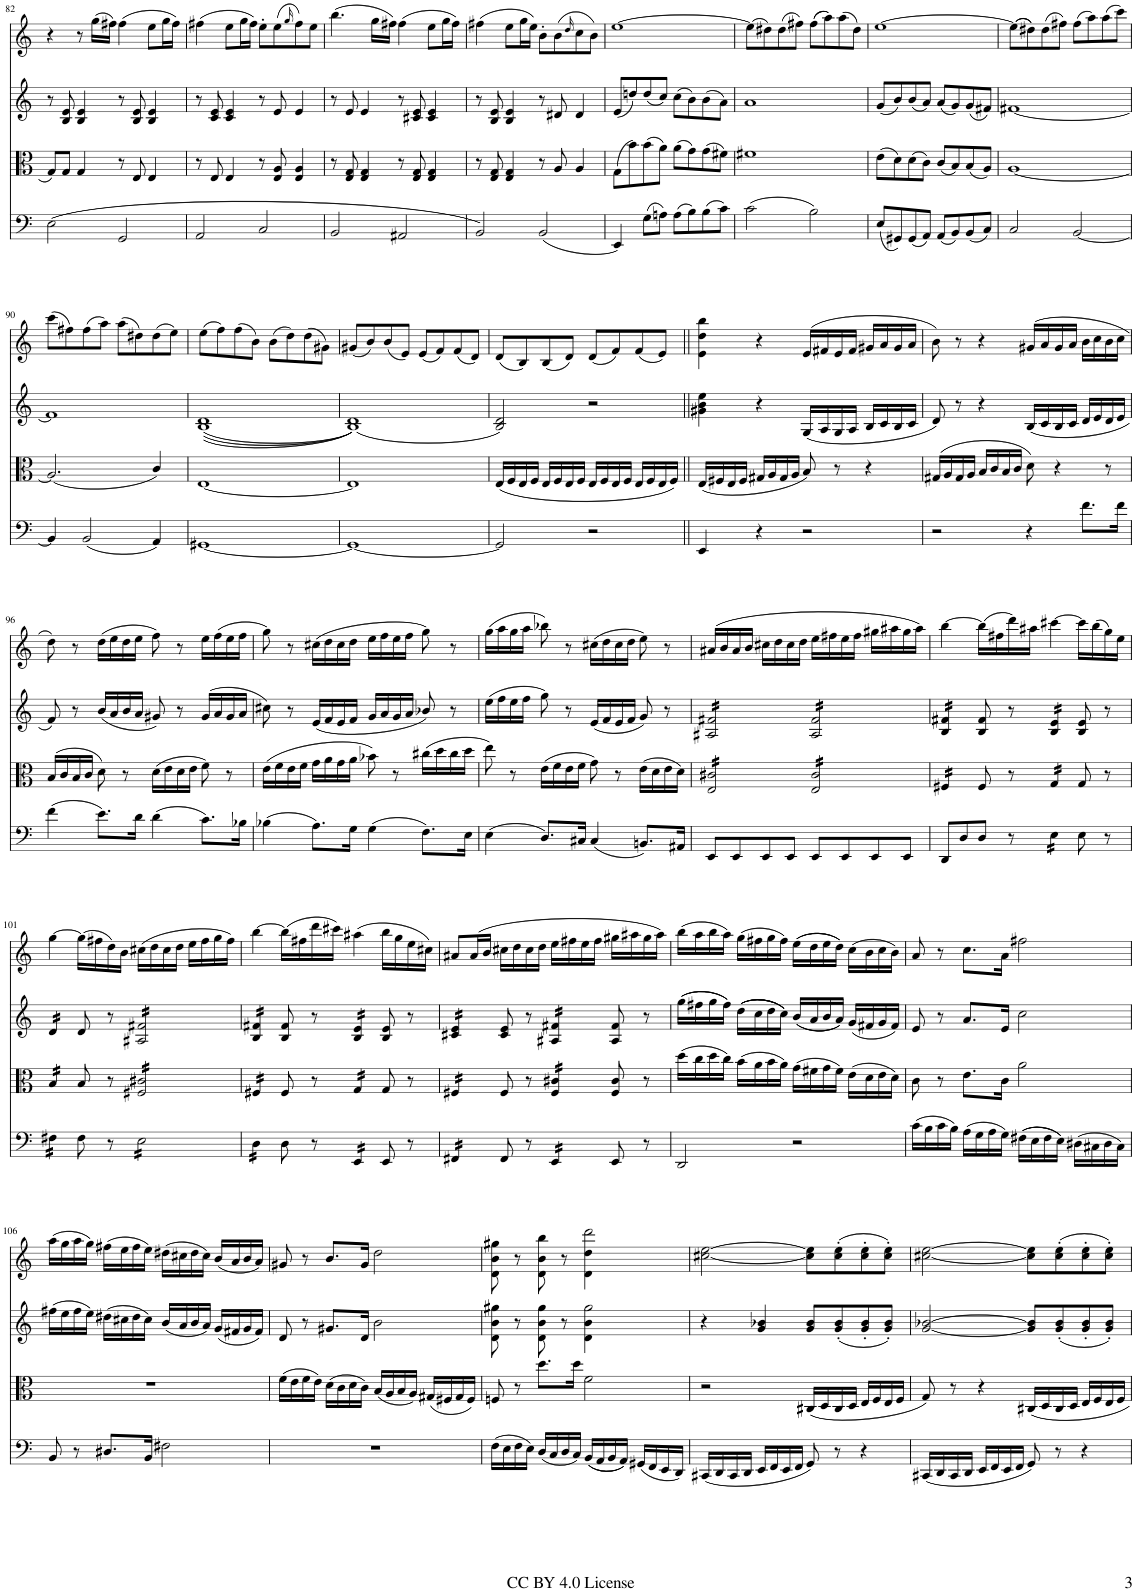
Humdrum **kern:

**kern	**kern	**kern	**kern
*part4	*part3	*part2	*part1
*staff4	*staff3	*staff2	*staff1
*I"Cello	*I"Viola	*I"Violin II	*I"Violin I
*	*I'Vla	*I'Vln	*I'Vln
!!LO:PB:g=z
*clefC4	*clefC3	*clefG2	*clefG2
*k[]	*k[]	*k[]	*k[]
*M4/4	*M4/4	*M4/4	*M4/4
*met(c)	*met(c)	*met(c)	*met(c)
=82	=82	=82	=82
(2E\	8G/L	8r	4r
.	8G/J	8B/ 8e/	.
.	4G/	4B/ 4e/	8r
.	.	.	(16gg\LL
.	.	.	16ff#X\JJ)
2GG/	8r	8r	(4ff#\
.	8E/	8B/ 8e/	.
.	4E/	4B/ 4e/	8ee\L
.	.	.	16gg\L
.	.	.	16ff#\JJ)
=83	=83	=83	=83
2AA/	8r	8r	(4ff#X\
.	8E/	8c/ 8e/	.
.	4E/	4c/ 4e/	8ee\L
.	.	.	16gg\L
.	.	.	16ff#\JJ)
2C/	8r	8r	8ee'\L
.	8E/ 8A/	8e/	(8ee\
.	.	.	16qgg/
.	4E/ 4A/	4e/	8ff#\)
.	.	.	8ee\J
=84	=84	=84	=84
2BB/	8r	8r	(4.bb\
.	8E/ 8G/	8e/	.
.	4E/ 4G/	4e/	.
.	.	.	16gg\LL
.	.	.	16ff#X\JJ)
2AA#X/	8r	8r	(4ff#\
.	8E/ 8G/	8c#X/ 8e/	.
.	4E/ 4G/	4c#/ 4e/	8ee\L
.	.	.	16gg\L
.	.	.	16ff#\JJ)
=85	=85	=85	=85
2BB/)	8r	8r	(4ff#X\
.	8E/ 8G/	8B/ 8e/	.
.	4E/ 4G/	4B/ 4e/	8ee\L
.	.	.	16gg\L
.	.	.	16ee\JJ)
(2BB/	8r	8r	8b'\L
.	8A/	8d#X/	(8b\
.	.	.	16qdd/
.	4A/	4d#/	8cc\
.	.	.	8b\J)
=86	=86	=86	=86
4EE/)	(8G\L	(8e/L	[1ee
.	8b\)	8ddn/)	.
(8G\L	(8b\	(8dd/	.
8An\J)	8a\J)	8cc/J)	.
(8A\L	(8a\L	(8cc\L	.
8B\)	8g\)	8b\)	.
(8B\	(8g\	(8b\	.
8c\J)	8f#X\J)	8a\J)	.
=87	=87	=87	=87
(2c\	1f#X	1a	(8ee\L]
.	.	.	8dd#X\)
.	.	.	(8dd#\
.	.	.	8ff#X\J)
2B\)	.	.	((8ff#\L
.	.	.	8aa\))
.	.	.	(8aa\
.	.	.	8dd#\J)
=88	=88	=88	=88
(8E/L	(8e\L	(8g/L	[1ee
8GG#X/)	8d\)	8b/)	.
(8GG#/	(8d\	(8b/	.
8AA/J)	8c\J)	8a/J)	.
(8AA/L	(8c/L	(8a/L	.
8BB/)	8B/)	8g/)	.
(8BB/	(8B/	(8g/	.
8C/J)	8A/J)	8f#X/J)	.
=89	=89	=89	=89
2C/	[1A	[1f#X	((8ee\L]
.	.	.	8dd#X\))
.	.	.	(8dd#\
.	.	.	8ff#X\J)
[2BB/	.	.	(8ff#\L
.	.	.	8aa\)
.	.	.	(8aa\
.	.	.	8ccc\J)
!!LO:LB:g=z
=90	=90	=90	=90
4BB/]	(2.A/]	1f#]	(8ccc\L
.	.	.	8ff#X\)
(2BB/	.	.	(8ff#\
.	.	.	8aa\J)
.	.	.	(8aa\L
.	.	.	8dd#X\)
4AA/)	4c/)	.	(8dd#\
.	.	.	8ee\J)
=91	=91	=91	=91
[1GG#X	[1E	(((1B 1d	(8ee\L
.	.	.	8ff\)
.	.	.	(8ff\
.	.	.	8b\J)
.	.	.	(8b\L
.	.	.	8dd\)
.	.	.	(8dd\
.	.	.	8g#X\J)
=92	=92	=92	=92
1GG#_	1E]	(1B 1d)))	(8g#X/L
.	.	.	8b/)
.	.	.	(8b/
.	.	.	8e/J)
.	.	.	(8e/L
.	.	.	8f/)
.	.	.	(8f/
.	.	.	8d/J)
=93	=93	=93	=93
2GG#/]	(16E/LL	2B/ 2d/)	(8d/L
.	16F/	.	.
.	16E/	.	8B/)
.	16F/JJ	.	.
.	16E/LL	.	(8B/
.	16F/	.	.
.	16E/	.	8d/J)
.	16F/JJ	.	.
2r	16E/LL	2r	(8d/L
.	16F/	.	.
.	16E/	.	8f/)
.	16F/JJ	.	.
.	16E/LL	.	(8f/
.	16F/	.	.
.	16E/	.	8e/J)
.	16F/JJ)	.	.
=94||	=94||	=94||	=94||
4EE/	(16E/LL	4g#X\ 4b\ 4ee\	4e\ 4dd\ 4bb\
.	16F#X/	.	.
.	16E/	.	.
.	16F#/JJ	.	.
4r	16G#X/LL	4r	4r
.	16A/	.	.
.	16G#/	.	.
.	16A/JJ	.	.
2r	8B/)	(16G/LL	(16e/LL
.	.	16A/	16f#X/
.	8r	16G/	16e/
.	.	16A/JJ	16f#/JJ
.	4r	16B/LL	16g#X/LL
.	.	16c/	16a/
.	.	16B/	16g#/
.	.	16c/JJ	16a/JJ
=95	=95	=95	=95
2r	(16G#X/LL	8d/)	8b\)
.	16A/	.	.
.	16G#/	8r	8r
.	16A/JJ	.	.
.	16B/LL	4r	4r
.	16c/	.	.
.	16B/	.	.
.	16c/JJ	.	.
4r	8d\)	(16B/LL	(16g#X/LL
.	.	16c/	16a/
.	4r	16B/	16g#/
.	.	16c/JJ	16a/JJ
8.f\L	.	16d/LL	16b\LL
.	.	16e/	16cc\
.	8r	16d/	16b\
16f\Jk	.	16e/JJ	16cc\JJ
!!LO:LB:g=z
=96	=96	=96	=96
(4f\	(16B/LL	8f/)	8dd\)
.	16c/	.	.
.	16B/	8r	8r
.	16c/JJ	.	.
8.e\L)	8d\)	(16b/LL	(16dd\LL
.	.	16a/	16ee\
.	8r	16b/	16dd\
16d\Jk	.	16a/JJ	16ee\JJ
(4d\	(16d\LL	8g#X/)	8ff\)
.	16e\	.	.
.	16d\	8r	8r
.	16e\JJ	.	.
8.c\L)	8f\)	(16g#/LL	16ee\LL
.	.	16a/	(16ff\
.	8r	16g#/	16ee\
16B-X\Jk	.	16a/JJ	16ff\JJ
=97	=97	=97	=97
(4B-X\	(16e\LL	8cc#X\)	8gg\)
.	16f\	.	.
.	16e\	8r	8r
.	16f\JJ	.	.
8.A\L)	16g\LL	(16e/LL	(16cc#X\LL
.	16a\	16f/	16dd\
.	16g\	16e/	16cc#\
16G\Jk	16a\JJ	16f/JJ	16dd\JJ
(4G\	8b-X\)	16g/LL	16ee\LL
.	.	16a/	16ff\
.	8r	16g/	16ee\
.	.	16a/JJ	16ff\JJ
8.F\L)	(16cc#X\LL	8b-X/)	8gg\)
.	16dd\	.	.
.	16cc#\	8r	8r
16E\Jk	16dd\JJ	.	.
=98	=98	=98	=98
(4E\	8ee\)	(16ee\LL	(16gg\LL
.	.	16ff\	16aa\
.	8r	16ee\	16gg\
.	.	16ff\JJ	16aa\JJ
8.D/L)	(16e\LL	8gg\)	8bb-X\)
.	16f\	.	.
.	16e\	8r	8r
16C#X/Jk	16f\JJ	.	.
(4C#/	8g\)	(16e/LL	(16cc#X\LL
.	.	16f/	16dd\
.	8r	16e/	16cc#\
.	.	16f/JJ	16dd\JJ
8.BBn/L)	(16e\LL	8g/)	8ee\)
.	16d\	.	.
.	16e\	8r	8r
16AA#X/Jk	16d\JJ)	.	.
=99	=99	=99	=99
*	*tremolo	*	*
*	*	*tremolo	*
8EE/L	16E/ 16c#X/LL	16A#X/ 16f#X/LL	(16a#X/LL
.	16E/ 16c#X/	16A#X/ 16f#X/	16b/
8EE/	16E/ 16c#X/	16A#X/ 16f#X/	16a#/
.	16E/ 16c#X/	16A#X/ 16f#X/	16b/JJ
8EE/	16E/ 16c#X/	16A#X/ 16f#X/	16cc#X\LL
.	16E/ 16c#X/	16A#X/ 16f#X/	16dd\
8EE/J	16E/ 16c#X/	16A#X/ 16f#X/	16cc#\
.	16E/ 16c#X/JJ	16A#X/ 16f#X/JJ	16dd\JJ
8EE/L	16E/ 16c#/LL	16A#/ 16f#/LL	16ee\LL
.	16E/ 16c#/	16A#/ 16f#/	16ff#X\
8EE/	16E/ 16c#/	16A#/ 16f#/	16ee\
.	16E/ 16c#/	16A#/ 16f#/	16ff#\JJ
8EE/	16E/ 16c#/	16A#/ 16f#/	16gg#X\LL
.	16E/ 16c#/	16A#/ 16f#/	16aa#X\
8EE/J	16E/ 16c#/	16A#/ 16f#/	16gg#\
.	16E/ 16c#/JJ	16A#/ 16f#/JJ	16aa#\JJ)
=100	=100	=100	=100
8DD/L	16F#X/LL	16B/ 16f#X/LL	[4bb\
.	16F#X/	16B/ 16f#X/	.
8D/	16F#X/	16B/ 16f#X/	.
.	16F#X/JJ	16B/ 16f#X/JJ	.
*	*	*Xtremolo	*
*	*Xtremolo	*	*
8D/J	8F#/	8B/ 8f#/	(16bb\LL]
.	.	.	16ff#X\
8r	8r	8r	16ddd\)
.	.	.	16aa#X\JJ
*tremolo	*	*	*
*	*tremolo	*	*
*	*	*tremolo	*
16E\LL	16G/LL	16B/ 16e/LL	[4ccc#X\
16E\	16G/	16B/ 16e/	.
16E\	16G/	16B/ 16e/	.
16E\JJ	16G/JJ	16B/ 16e/JJ	.
*	*	*Xtremolo	*
*	*Xtremolo	*	*
*Xtremolo	*	*	*
8E\	8G/	8B/ 8e/	16ccc#\LL]
.	.	.	(16bb\
8r	8r	8r	16gg\)
.	.	.	16ee\JJ
!!LO:LB:g=z
=101	=101	=101	=101
*tremolo	*	*	*
*	*tremolo	*	*
*	*	*tremolo	*
16F#X\LL	16B/LL	16d/LL	[4gg\
16F#X\	16B/	16d/	.
16F#X\	16B/	16d/	.
16F#X\JJ	16B/JJ	16d/JJ	.
*	*	*Xtremolo	*
*	*Xtremolo	*	*
*Xtremolo	*	*	*
8F#\	8B/	8d/	(16gg\LL]
.	.	.	16ff#X\
8r	8r	8r	16dd\)
.	.	.	16b\JJ
*tremolo	*	*	*
*	*tremolo	*	*
*	*	*tremolo	*
16E\LL	16F#X/ 16c#X/LL	16A#X/ 16f#X/LL	(16cc#X\LL
16E\	16F#X/ 16c#X/	16A#X/ 16f#X/	16dd\
16E\	16F#X/ 16c#X/	16A#X/ 16f#X/	16cc#\
16E\	16F#X/ 16c#X/	16A#X/ 16f#X/	16dd\JJ
16E\	16F#X/ 16c#X/	16A#X/ 16f#X/	16ee\LL
16E\	16F#X/ 16c#X/	16A#X/ 16f#X/	16ff#\
16E\	16F#X/ 16c#X/	16A#X/ 16f#X/	16gg\
16E\JJ	16F#X/ 16c#X/JJ	16A#X/ 16f#X/JJ	16ff#\JJ)
=102	=102	=102	=102
16D\LL	16F#X/LL	16B/ 16f#X/LL	[4bb\
16D\	16F#X/	16B/ 16f#X/	.
16D\	16F#X/	16B/ 16f#X/	.
16D\JJ	16F#X/JJ	16B/ 16f#X/JJ	.
*	*	*Xtremolo	*
*	*Xtremolo	*	*
*Xtremolo	*	*	*
8D\	8F#/	8B/ 8f#/	(16bb\LL]
.	.	.	16ff#X\
8r	8r	8r	16ddd\
.	.	.	16ccc#X\JJ)
*tremolo	*	*	*
*	*tremolo	*	*
*	*	*tremolo	*
16EE/LL	16G/LL	16B/ 16e/LL	(4aa#X\
16EE/	16G/	16B/ 16e/	.
16EE/	16G/	16B/ 16e/	.
16EE/JJ	16G/JJ	16B/ 16e/JJ	.
*	*	*Xtremolo	*
*	*Xtremolo	*	*
*Xtremolo	*	*	*
8EE/	8G/	8B/ 8e/	16bb\LL
.	.	.	16gg\
8r	8r	8r	16ee\
.	.	.	16cc#X\JJ)
=103	=103	=103	=103
*tremolo	*	*	*
*	*tremolo	*	*
*	*	*tremolo	*
16FF#X/LL	16F#X/LL	16c#X/ 16e/LL	8a#X/L
16FF#X/	16F#X/	16c#X/ 16e/	.
16FF#X/	16F#X/	16c#X/ 16e/	(16a#/L
16FF#X/JJ	16F#X/JJ	16c#X/ 16e/JJ	16b/JJ
*	*	*Xtremolo	*
*	*Xtremolo	*	*
*Xtremolo	*	*	*
8FF#/	8F#/	8c#/ 8e/	16cc#X\LL
.	.	.	16dd\
8r	8r	8r	16cc#\
.	.	.	16dd\JJ
*tremolo	*	*	*
*	*tremolo	*	*
*	*	*tremolo	*
16EE/LL	16F#/ 16c#X/LL	16A#X/ 16f#X/LL	16ee\LL
16EE/	16F#/ 16c#X/	16A#X/ 16f#X/	16ff#X\
16EE/	16F#/ 16c#X/	16A#X/ 16f#X/	16ee\
16EE/JJ	16F#/ 16c#X/JJ	16A#X/ 16f#X/JJ	16ff#\JJ
*	*	*Xtremolo	*
*	*Xtremolo	*	*
*Xtremolo	*	*	*
8EE/	8F#/ 8c#/	8A#/ 8f#/	16gg#X\LL
.	.	.	16aa#X\
8r	8r	8r	16gg#\
.	.	.	16aa#\JJ)
=104	=104	=104	=104
2DD/	(16dd\LL	((16gg\LL	(16bb\LL
.	16cc\	16ff#X\	16aa\
.	16dd\	16gg\	16bb\
.	16cc\JJ)	16ff#\JJ))	16aa\JJ)
.	(16b\LL	(((16dd\LL	(16gg\LL
.	16a\	16cc\	16ff#X\
.	16b\	16dd\	16gg\
.	16a\JJ)	16cc\JJ)))	16ff#\JJ)
2r	(16g\LL	((16b/LL	((16ee\LL
.	16f#X\	16a/	16dd\
.	16g\	16b/	16ee\
.	16f#\JJ)	16a/JJ))	16dd\JJ))
.	(16e\LL	(16g/LL	(16cc\LL
.	16d\	16f#X/	16b\
.	16e\	16g/	16cc\
.	16d\JJ)	16f#/JJ)	16b\JJ)
=105	=105	=105	=105
(16c\LL	8c\	8e/	8a/
16B\	.	.	.
16c\	8r	8r	8r
16B\JJ)	.	.	.
(16A\LL	8.e\L	8.a/L	8.cc\L
16G\	.	.	.
16A\	.	.	.
16G\JJ)	16c\Jk	16e/Jk	16a\Jk
((16F#X\LL	2a\	2cc\	2ff#X\
16E\	.	.	.
16F#\	.	.	.
16E\JJ))	.	.	.
(16D#X\LL	.	.	.
16C#X\	.	.	.
16D#\	.	.	.
16C#\JJ)	.	.	.
!!LO:LB:g=z
=106	=106	=106	=106
8BB/	1r	(16ff#X\LL	(16aa\LL
.	.	16ee\	16gg\
8r	.	16ff#\	16aa\
.	.	16ee\JJ)	16gg\JJ)
8.D#X/L	.	(16dd#X\LL	(16ff#X\LL
.	.	16cc#X\	16ee\
.	.	16dd#\	16ff#\
16BB/Jk	.	16cc#\JJ)	16ee\JJ)
2F#X\	.	(16b/LL	(16dd#X\LL
.	.	16a/	16cc#X\
.	.	16b/	16dd#\
.	.	16a/JJ)	16cc#\JJ)
.	.	(16g/LL	(16b/LL
.	.	16f#X/	16a/
.	.	16g/	16b/
.	.	16f#/JJ)	16a/JJ)
=107	=107	=107	=107
1r	(16f\LL	8d/	8g#X/
.	16e\	.	.
.	16f\	8r	8r
.	16e\JJ)	.	.
.	(16d\LL	8.g#X/L	8.b/L
.	16c\	.	.
.	16d\	.	.
.	16c\JJ)	16d/Jk	16g#/Jk
.	(16B/LL	2b\	2dd\
.	16A/	.	.
.	16B/	.	.
.	16A/JJ)	.	.
.	(16G#X/LL	.	.
.	16F#X/	.	.
.	16G#/	.	.
.	16F#/JJ)	.	.
=108	=108	=108	=108
(16F\LL	8Fn/	8d\ 8b\ 8gg#X\	8d\ 8b\ 8gg#X\
16E\	.	.	.
16F\	8r	8r	8r
16E\JJ)	.	.	.
(16D/LL	8.dd\L	8d\ 8b\ 8gg#\	8d\ 8b\ 8bb\
16C/	.	.	.
16D/	.	8r	8r
16C/JJ)	16dd\Jk	.	.
!	!	!LO:N:n=1:head=solid	!
!	!	!LO:N:n=2:head=solid	!LO:N:n=1:head=solid
!	!	!	!LO:N:n=2:head=solid
((16BB/LL	2f\	2d\ 2b\ 2gg#\	2d\ 2dd\ 2ddd\
16AA/	.	.	.
16BB/	.	.	.
16AA/JJ))	.	.	.
(16GG#X/LL	.	.	.
16FF/	.	.	.
16EE/	.	.	.
16DD/JJ)	.	.	.
=109	=109	=109	=109
(16CC#X/LL	2r	4r	[2cc#X\ [2ee\
16DD/	.	.	.
16CC#/	.	.	.
16DD/JJ	.	.	.
16EE/LL	.	4g/ 4b-X/	.
16FF/	.	.	.
16EE/	.	.	.
16FF/JJ	.	.	.
8GG/)	(16C#X/LL	8g/ 8b-/L	8cc#\] 8ee\]L
.	16D/	.	.
8r	16C#/	(8g/' 8b-/'	(8cc#\' 8ee\'
.	16D/JJ	.	.
4r	16E/LL	8g/' 8b-/'	8cc#\' 8ee\'
.	16F/	.	.
.	16E/	8g/' 8b-/'J)	8cc#\' 8ee\'J)
.	16F/JJ	.	.
=110	=110	=110	=110
(16CC#X/LL	8G/)	[2g/ [2b-X/	[2cc#X\ [2ee\
16DD/	.	.	.
16CC#/	8r	.	.
16DD/JJ	.	.	.
16EE/LL	4r	.	.
16FF/	.	.	.
16EE/	.	.	.
16FF/JJ	.	.	.
8GG/)	16C#X/LL	8g/] 8b-/]L	8cc#\] 8ee\]L
.	16D/	.	.
8r	16C#/	(8g/' 8b-/'	(8cc#\' 8ee\'
.	16D/JJ	.	.
4r	16E/LL	8g/' 8b-/'	8cc#\' 8ee\'
.	16F/	.	.
.	16E/	8g/' 8b-/'J)	8cc#\' 8ee\'J)
.	16F/JJ	.	.
=	=	=	=
*-	*-	*-	*-
